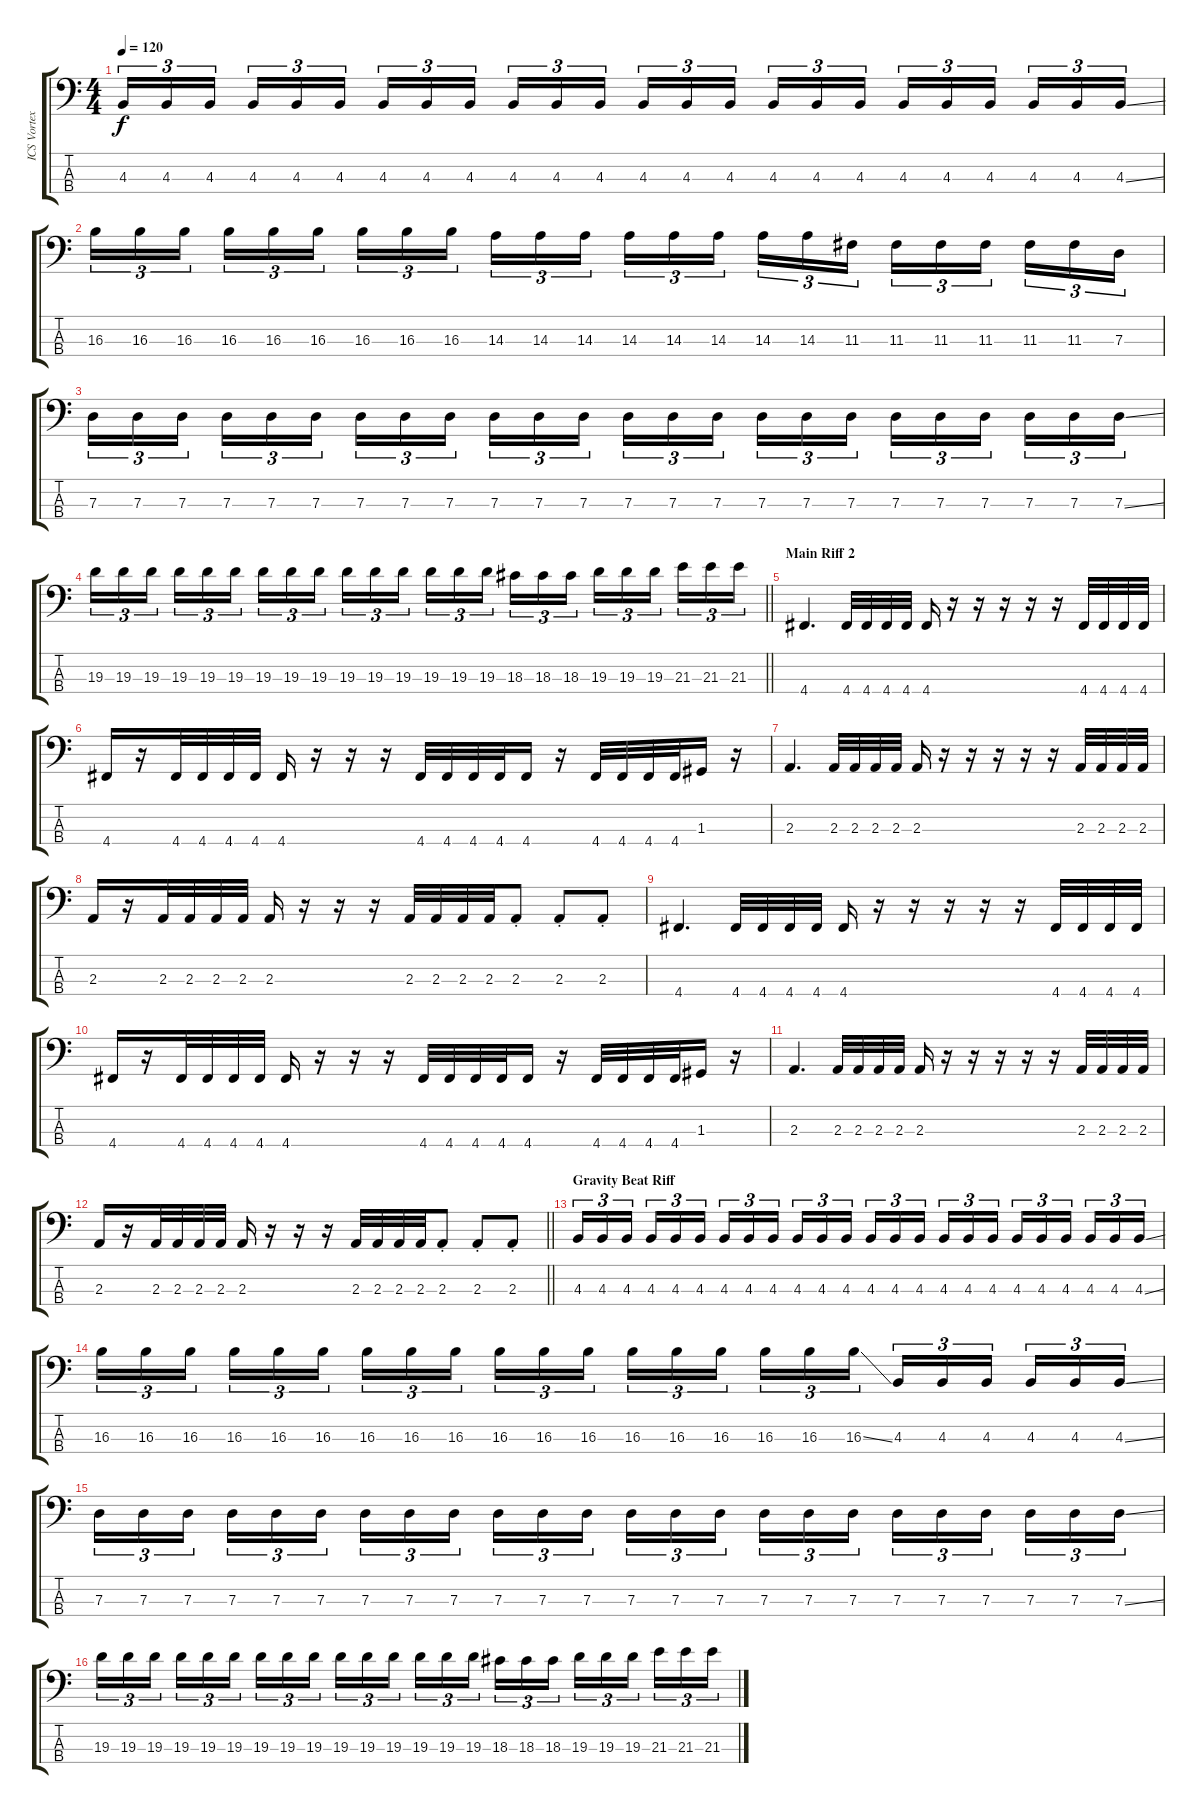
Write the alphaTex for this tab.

\track ("ICS Vortex - Bass" "ICS Vortex") {instrument electricbassfinger}
\staff {score tabs}
\tuning (F2 C2 G1 D1) {hide}
\ts (4 4)
\tempo 120
\clef f4
\ks c
4.3.16{tu (3 2) dy f} 4.3.16{tu (3 2)} 4.3.16{tu (3 2) beam splitsecondary} 4.3.16{tu (3 2)} 4.3.16{tu (3 2)} 4.3.16{tu (3 2)} 4.3.16{tu (3 2)} 4.3.16{tu (3 2)} 4.3.16{tu (3 2) beam splitsecondary} 4.3.16{tu (3 2)} 4.3.16{tu (3 2)} 4.3.16{tu (3 2)} 4.3.16{tu (3 2)} 4.3.16{tu (3 2)} 4.3.16{tu (3 2) beam splitsecondary} 4.3.16{tu (3 2)} 4.3.16{tu (3 2)} 4.3.16{tu (3 2)} 4.3.16{tu (3 2)} 4.3.16{tu (3 2)} 4.3.16{tu (3 2) beam splitsecondary} 4.3.16{tu (3 2)} 4.3.16{tu (3 2)} 4.3{ss}.16{tu (3 2)} |
16.3.16{tu (3 2)} 16.3.16{tu (3 2)} 16.3.16{tu (3 2) beam splitsecondary} 16.3.16{tu (3 2)} 16.3.16{tu (3 2)} 16.3.16{tu (3 2)} 16.3.16{tu (3 2)} 16.3.16{tu (3 2)} 16.3.16{tu (3 2) beam splitsecondary} 14.3.16{tu (3 2)} 14.3.16{tu (3 2)} 14.3.16{tu (3 2)} 14.3.16{tu (3 2)} 14.3.16{tu (3 2)} 14.3.16{tu (3 2) beam splitsecondary} 14.3.16{tu (3 2)} 14.3.16{tu (3 2)} 11.3.16{tu (3 2)} 11.3.16{tu (3 2)} 11.3.16{tu (3 2)} 11.3.16{tu (3 2) beam splitsecondary} 11.3.16{tu (3 2)} 11.3.16{tu (3 2)} 7.3.16{tu (3 2)} |
7.3.16{tu (3 2)} 7.3.16{tu (3 2)} 7.3.16{tu (3 2) beam splitsecondary} 7.3.16{tu (3 2)} 7.3.16{tu (3 2)} 7.3.16{tu (3 2)} 7.3.16{tu (3 2)} 7.3.16{tu (3 2)} 7.3.16{tu (3 2) beam splitsecondary} 7.3.16{tu (3 2)} 7.3.16{tu (3 2)} 7.3.16{tu (3 2)} 7.3.16{tu (3 2)} 7.3.16{tu (3 2)} 7.3.16{tu (3 2) beam splitsecondary} 7.3.16{tu (3 2)} 7.3.16{tu (3 2)} 7.3.16{tu (3 2)} 7.3.16{tu (3 2)} 7.3.16{tu (3 2)} 7.3.16{tu (3 2) beam splitsecondary} 7.3.16{tu (3 2)} 7.3.16{tu (3 2)} 7.3{ss}.16{tu (3 2)} |
\barLineRight lightlight
19.3.16{tu (3 2)} 19.3.16{tu (3 2)} 19.3.16{tu (3 2) beam splitsecondary} 19.3.16{tu (3 2)} 19.3.16{tu (3 2)} 19.3.16{tu (3 2)} 19.3.16{tu (3 2)} 19.3.16{tu (3 2)} 19.3.16{tu (3 2) beam splitsecondary} 19.3.16{tu (3 2)} 19.3.16{tu (3 2)} 19.3.16{tu (3 2)} 19.3.16{tu (3 2)} 19.3.16{tu (3 2)} 19.3.16{tu (3 2) beam splitsecondary} 18.3.16{tu (3 2)} 18.3.16{tu (3 2)} 18.3.16{tu (3 2)} 19.3.16{tu (3 2)} 19.3.16{tu (3 2)} 19.3.16{tu (3 2) beam splitsecondary} 21.3.16{tu (3 2)} 21.3.16{tu (3 2)} 21.3.16{tu (3 2)} |
\section ("" "Main Riff 2")
4.4.4{d} 4.4.32 4.4.32 4.4.32 4.4.32 4.4.16 r.16 r.16 r.16 r.16 r.16 4.4.32 4.4.32 4.4.32 4.4.32 |
4.4.16 r.16 4.4.32 4.4.32 4.4.32 4.4.32 4.4.16 r.16 r.16 r.16 4.4.32 4.4.32 4.4.32 4.4.32 4.4.16 r.16 4.4.32 4.4.32 4.4.32 4.4.32 1.3.16 r.16 |
2.3.4{d} 2.3.32 2.3.32 2.3.32 2.3.32 2.3.16 r.16 r.16 r.16 r.16 r.16 2.3.32 2.3.32 2.3.32 2.3.32 |
2.3.16 r.16 2.3.32 2.3.32 2.3.32 2.3.32 2.3.16 r.16 r.16 r.16 2.3.32 2.3.32 2.3.32 2.3.32 2.3{st}.8 2.3{st}.8 2.3{st}.8 |
4.4.4{d} 4.4.32 4.4.32 4.4.32 4.4.32 4.4.16 r.16 r.16 r.16 r.16 r.16 4.4.32 4.4.32 4.4.32 4.4.32 |
4.4.16 r.16 4.4.32 4.4.32 4.4.32 4.4.32 4.4.16 r.16 r.16 r.16 4.4.32 4.4.32 4.4.32 4.4.32 4.4.16 r.16 4.4.32 4.4.32 4.4.32 4.4.32 1.3.16 r.16 |
2.3.4{d} 2.3.32 2.3.32 2.3.32 2.3.32 2.3.16 r.16 r.16 r.16 r.16 r.16 2.3.32 2.3.32 2.3.32 2.3.32 |
\barLineRight lightlight
2.3.16 r.16 2.3.32 2.3.32 2.3.32 2.3.32 2.3.16 r.16 r.16 r.16 2.3.32 2.3.32 2.3.32 2.3.32 2.3{st}.8 2.3{st}.8 2.3{st}.8 |
\section ("" "Gravity Beat Riff")
4.3.16{tu (3 2)} 4.3.16{tu (3 2)} 4.3.16{tu (3 2) beam splitsecondary} 4.3.16{tu (3 2)} 4.3.16{tu (3 2)} 4.3.16{tu (3 2)} 4.3.16{tu (3 2)} 4.3.16{tu (3 2)} 4.3.16{tu (3 2) beam splitsecondary} 4.3.16{tu (3 2)} 4.3.16{tu (3 2)} 4.3.16{tu (3 2)} 4.3.16{tu (3 2)} 4.3.16{tu (3 2)} 4.3.16{tu (3 2) beam splitsecondary} 4.3.16{tu (3 2)} 4.3.16{tu (3 2)} 4.3.16{tu (3 2)} 4.3.16{tu (3 2)} 4.3.16{tu (3 2)} 4.3.16{tu (3 2) beam splitsecondary} 4.3.16{tu (3 2)} 4.3.16{tu (3 2)} 4.3{ss}.16{tu (3 2)} |
16.3.16{tu (3 2)} 16.3.16{tu (3 2)} 16.3.16{tu (3 2) beam splitsecondary} 16.3.16{tu (3 2)} 16.3.16{tu (3 2)} 16.3.16{tu (3 2)} 16.3.16{tu (3 2)} 16.3.16{tu (3 2)} 16.3.16{tu (3 2) beam splitsecondary} 16.3.16{tu (3 2)} 16.3.16{tu (3 2)} 16.3.16{tu (3 2)} 16.3.16{tu (3 2)} 16.3.16{tu (3 2)} 16.3.16{tu (3 2) beam splitsecondary} 16.3.16{tu (3 2)} 16.3.16{tu (3 2)} 16.3{ss}.16{tu (3 2)} 4.3.16{tu (3 2)} 4.3.16{tu (3 2)} 4.3.16{tu (3 2) beam splitsecondary} 4.3.16{tu (3 2)} 4.3.16{tu (3 2)} 4.3{ss}.16{tu (3 2)} |
7.3.16{tu (3 2)} 7.3.16{tu (3 2)} 7.3.16{tu (3 2) beam splitsecondary} 7.3.16{tu (3 2)} 7.3.16{tu (3 2)} 7.3.16{tu (3 2)} 7.3.16{tu (3 2)} 7.3.16{tu (3 2)} 7.3.16{tu (3 2) beam splitsecondary} 7.3.16{tu (3 2)} 7.3.16{tu (3 2)} 7.3.16{tu (3 2)} 7.3.16{tu (3 2)} 7.3.16{tu (3 2)} 7.3.16{tu (3 2) beam splitsecondary} 7.3.16{tu (3 2)} 7.3.16{tu (3 2)} 7.3.16{tu (3 2)} 7.3.16{tu (3 2)} 7.3.16{tu (3 2)} 7.3.16{tu (3 2) beam splitsecondary} 7.3.16{tu (3 2)} 7.3.16{tu (3 2)} 7.3{ss}.16{tu (3 2)} |
19.3.16{tu (3 2)} 19.3.16{tu (3 2)} 19.3.16{tu (3 2) beam splitsecondary} 19.3.16{tu (3 2)} 19.3.16{tu (3 2)} 19.3.16{tu (3 2)} 19.3.16{tu (3 2)} 19.3.16{tu (3 2)} 19.3.16{tu (3 2) beam splitsecondary} 19.3.16{tu (3 2)} 19.3.16{tu (3 2)} 19.3.16{tu (3 2)} 19.3.16{tu (3 2)} 19.3.16{tu (3 2)} 19.3.16{tu (3 2) beam splitsecondary} 18.3.16{tu (3 2)} 18.3.16{tu (3 2)} 18.3.16{tu (3 2)} 19.3.16{tu (3 2)} 19.3.16{tu (3 2)} 19.3.16{tu (3 2) beam splitsecondary} 21.3.16{tu (3 2)} 21.3.16{tu (3 2)} 21.3{ss}.16{tu (3 2)}
